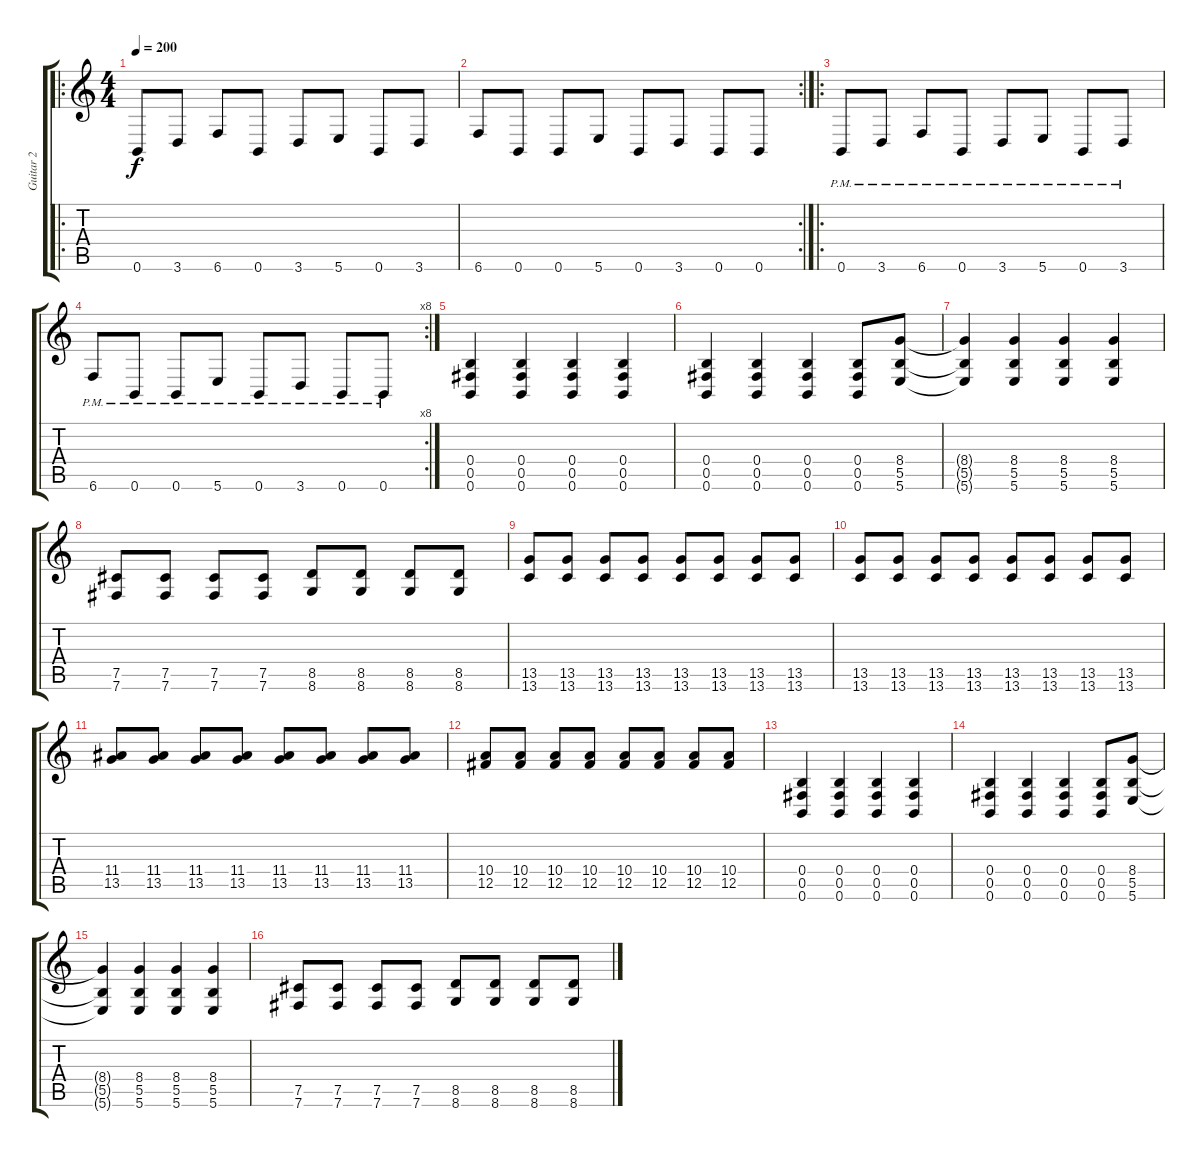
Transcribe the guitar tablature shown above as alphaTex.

\track ("Guitar 2" "Guitar 2") {instrument overdrivenguitar}
\staff {score tabs}
\tuning (Db4 Ab3 E3 B2 Gb2 B1) {hide}
\ro
\ts (4 4)
\tempo 200
\clef g2
\ks c
0.6.8{dy f} 3.6.8 6.6.8 0.6.8 3.6.8 5.6.8 0.6.8 3.6.8 |
\rc 2
6.6.8 0.6.8 0.6.8 5.6.8 0.6.8 3.6.8 0.6.8 0.6.8 |
\ro
0.6{pm}.8 3.6{pm}.8 6.6{pm}.8 0.6{pm}.8 3.6{pm}.8 5.6{pm}.8 0.6{pm}.8 3.6{pm}.8 |
\rc 8
6.6{pm}.8 0.6{pm}.8 0.6{pm}.8 5.6{pm}.8 0.6{pm}.8 3.6{pm}.8 0.6{pm}.8 0.6{pm}.8 |
(0.4 0.5 0.6).4 (0.4 0.5 0.6).4 (0.4 0.5 0.6).4 (0.4 0.5 0.6).4 |
(0.4 0.5 0.6).4 (0.4 0.5 0.6).4 (0.4 0.5 0.6).4 (0.4 0.5 0.6).8 (8.4 5.5 5.6).8 |
(8.4{t} 5.5{t} 5.6{t}).4 (8.4 5.5 5.6).4 (8.4 5.5 5.6).4 (8.4 5.5 5.6).4 |
(7.5 7.6).8 (7.5 7.6).8 (7.5 7.6).8 (7.5 7.6).8 (8.5 8.6).8 (8.5 8.6).8 (8.5 8.6).8 (8.5 8.6).8 |
(13.5 13.6).8 (13.5 13.6).8 (13.5 13.6).8 (13.5 13.6).8 (13.5 13.6).8 (13.5 13.6).8 (13.5 13.6).8 (13.5 13.6).8 |
(13.5 13.6).8 (13.5 13.6).8 (13.5 13.6).8 (13.5 13.6).8 (13.5 13.6).8 (13.5 13.6).8 (13.5 13.6).8 (13.5 13.6).8 |
(11.4 13.5).8 (11.4 13.5).8 (11.4 13.5).8 (11.4 13.5).8 (11.4 13.5).8 (11.4 13.5).8 (11.4 13.5).8 (11.4 13.5).8 |
(10.4 12.5).8 (10.4 12.5).8 (10.4 12.5).8 (10.4 12.5).8 (10.4 12.5).8 (10.4 12.5).8 (10.4 12.5).8 (10.4 12.5).8 |
(0.4 0.5 0.6).4 (0.4 0.5 0.6).4 (0.4 0.5 0.6).4 (0.4 0.5 0.6).4 |
(0.4 0.5 0.6).4 (0.4 0.5 0.6).4 (0.4 0.5 0.6).4 (0.4 0.5 0.6).8 (8.4 5.5 5.6).8 |
(8.4{t} 5.5{t} 5.6{t}).4 (8.4 5.5 5.6).4 (8.4 5.5 5.6).4 (8.4 5.5 5.6).4 |
(7.5 7.6).8 (7.5 7.6).8 (7.5 7.6).8 (7.5 7.6).8 (8.5 8.6).8 (8.5 8.6).8 (8.5 8.6).8 (8.5 8.6).8
